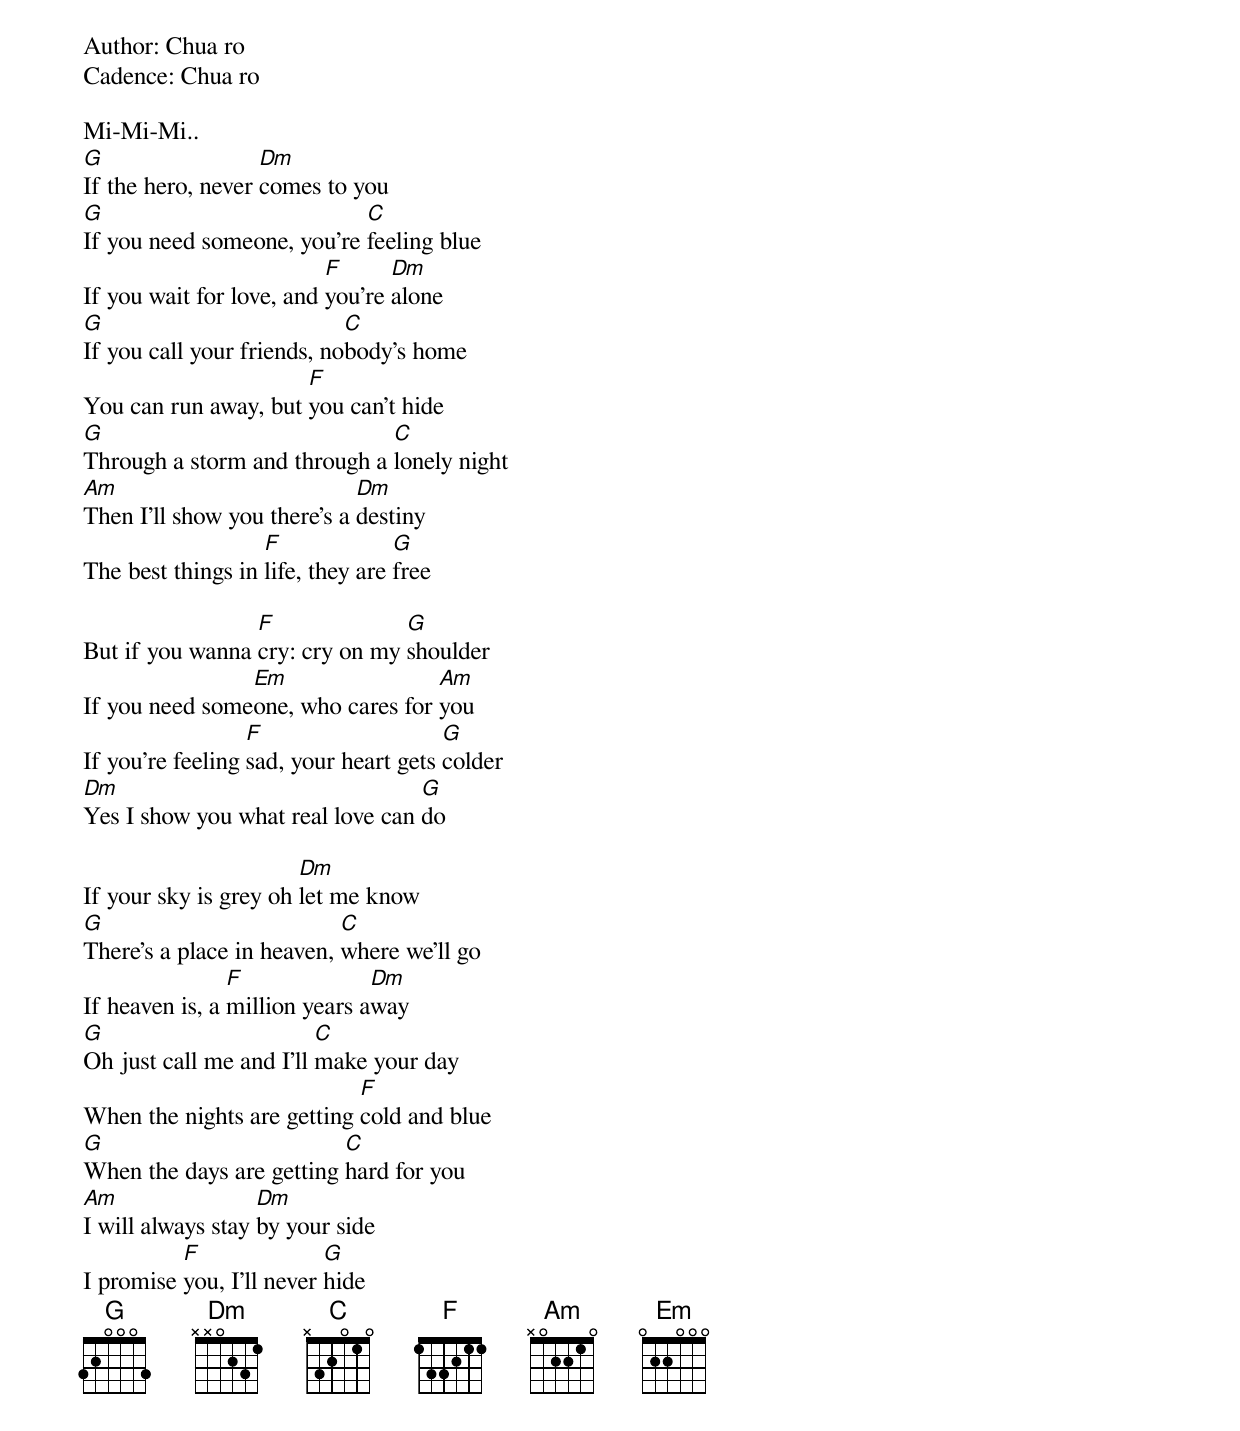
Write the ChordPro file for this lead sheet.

Author: Chua ro
Cadence: Chua ro

Mi-Mi-Mi..
[G]If the hero, never [Dm]comes to you
[G]If you need someone, youre [C]feeling blue
If you wait for love, and [F]youre [Dm]alone
[G]If you call your friends, no[C]bodys home
You can run away, but [F]you cant hide
[G]Through a storm and through a [C]lonely night
[Am]Then Ill show you theres a [Dm]destiny
The best things in [F]life, they are [G]free

But if you wanna [F]cry: cry on my [G]shoulder
If you need some[Em]one, who cares for [Am]you
If youre feeling [F]sad, your heart gets [G]colder
[Dm]Yes I show you what real love can [G]do

If your sky is grey oh [Dm]let me know
[G]Theres a place in heaven, [C]where well go
If heaven is, a [F]million years a[Dm]way
[G]Oh just call me and Ill [C]make your day
When the nights are getting [F]cold and blue
[G]When the days are getting [C]hard for you
[Am]I will always stay [Dm]by your side
I promise [F]you, Ill never [G]hide
